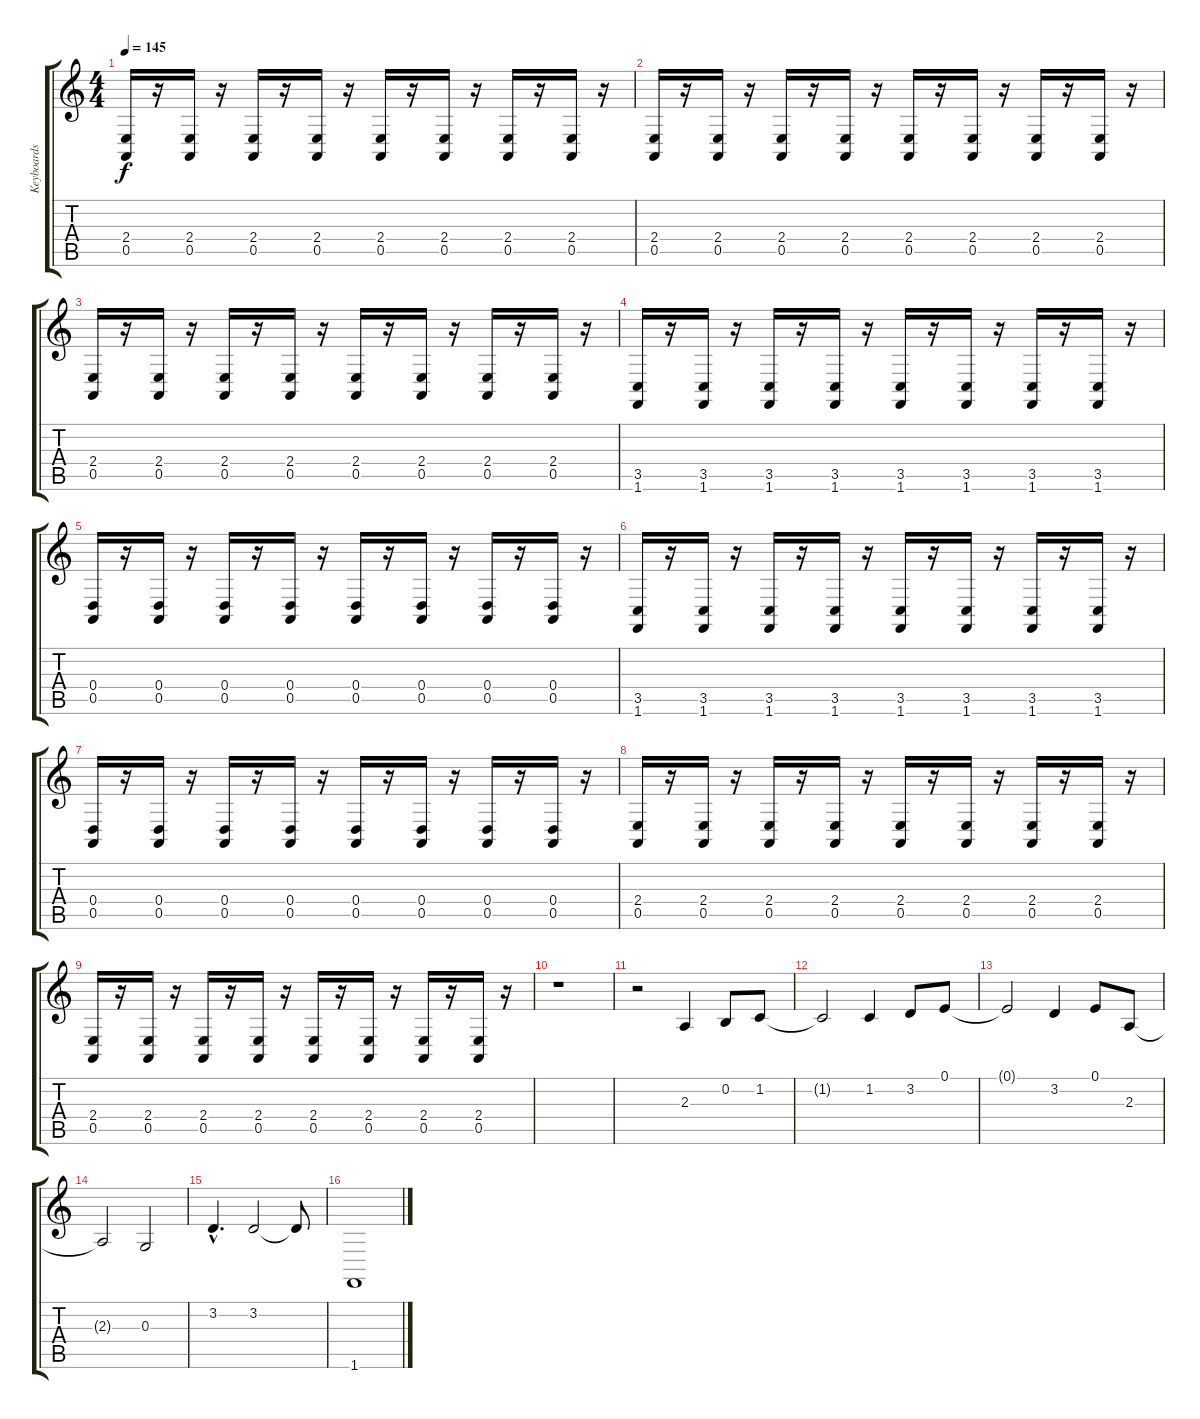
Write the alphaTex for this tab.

\track ("Keyboards" "Keyboards") {instrument lead8bassandlead}
\staff {score tabs}
\tuning (E4 B3 G3 D3 A2 E2) {hide}
\ts (4 4)
\tempo 145
\clef g2
\ks c
(2.4 0.5).16{dy f} r.16 (2.4 0.5).16 r.16 (2.4 0.5).16 r.16 (2.4 0.5).16 r.16 (2.4 0.5).16 r.16 (2.4 0.5).16 r.16 (2.4 0.5).16 r.16 (2.4 0.5).16 r.16 |
(2.4 0.5).16 r.16 (2.4 0.5).16 r.16 (2.4 0.5).16 r.16 (2.4 0.5).16 r.16 (2.4 0.5).16 r.16 (2.4 0.5).16 r.16 (2.4 0.5).16 r.16 (2.4 0.5).16 r.16 |
(2.4 0.5).16 r.16 (2.4 0.5).16 r.16 (2.4 0.5).16 r.16 (2.4 0.5).16 r.16 (2.4 0.5).16 r.16 (2.4 0.5).16 r.16 (2.4 0.5).16 r.16 (2.4 0.5).16 r.16 |
(3.5 1.6).16 r.16 (3.5 1.6).16 r.16 (3.5 1.6).16 r.16 (3.5 1.6).16 r.16 (3.5 1.6).16 r.16 (3.5 1.6).16 r.16 (3.5 1.6).16 r.16 (3.5 1.6).16 r.16 |
(0.4 0.5).16 r.16 (0.4 0.5).16 r.16 (0.4 0.5).16 r.16 (0.4 0.5).16 r.16 (0.4 0.5).16 r.16 (0.4 0.5).16 r.16 (0.4 0.5).16 r.16 (0.4 0.5).16 r.16 |
(3.5 1.6).16 r.16 (3.5 1.6).16 r.16 (3.5 1.6).16 r.16 (3.5 1.6).16 r.16 (3.5 1.6).16 r.16 (3.5 1.6).16 r.16 (3.5 1.6).16 r.16 (3.5 1.6).16 r.16 |
(0.4 0.5).16 r.16 (0.4 0.5).16 r.16 (0.4 0.5).16 r.16 (0.4 0.5).16 r.16 (0.4 0.5).16 r.16 (0.4 0.5).16 r.16 (0.4 0.5).16 r.16 (0.4 0.5).16 r.16 |
(2.4 0.5).16 r.16 (2.4 0.5).16 r.16 (2.4 0.5).16 r.16 (2.4 0.5).16 r.16 (2.4 0.5).16 r.16 (2.4 0.5).16 r.16 (2.4 0.5).16 r.16 (2.4 0.5).16 r.16 |
(2.4 0.5).16 r.16 (2.4 0.5).16 r.16 (2.4 0.5).16 r.16 (2.4 0.5).16 r.16 (2.4 0.5).16 r.16 (2.4 0.5).16 r.16 (2.4 0.5).16 r.16 (2.4 0.5).16 r.16 |
r.1 |
r.2 2.3.4{volume 15 balance 5} 0.2.8 1.2.8 |
1.2{t}.2 1.2.4 3.2.8 0.1.8 |
0.1{t}.2 3.2.4 0.1.8 2.3.8 |
2.3{t}.2{volume 15 balance 5} 0.3.2{volume 10 balance 9} |
3.2{hac}.4{d} 3.2.2 3.2{t}.8 |
1.6.1
